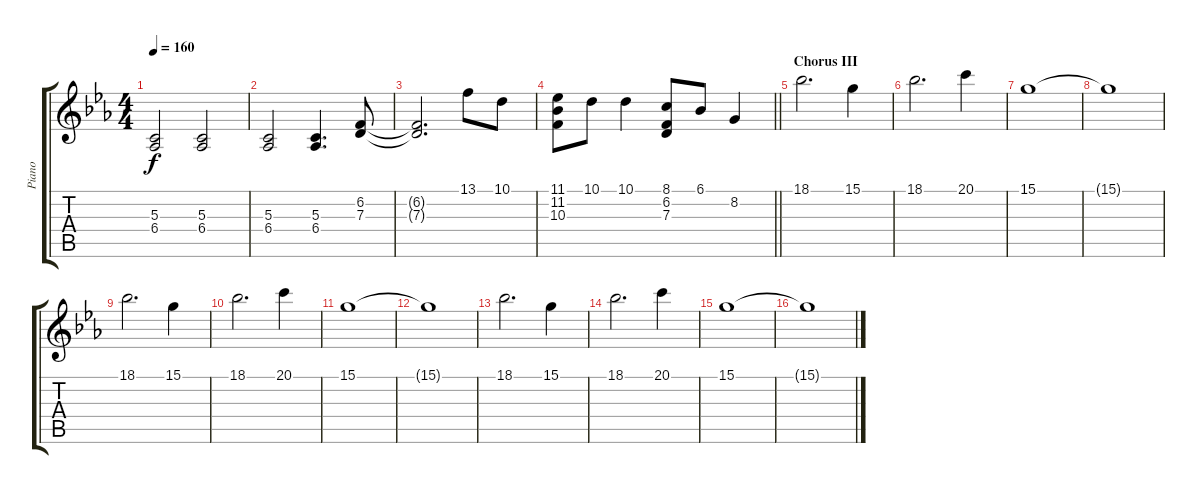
\track ("Piano" "Piano") {instrument electricgrandpiano}
\staff {score tabs}
\tuning (E4 B3 G3 D3 A2 E2) {hide}
\ts (4 4)
\tempo 160
\clef g2
\ks eb
(5.3 6.4).2{dy f} (5.3 6.4).2 |
(5.3 6.4).2 (5.3 6.4).4{d} (6.2 7.3).8 |
(6.2{t} 7.3{t}).2{d} 13.1.8 10.1.8 |
\barLineRight lightlight
(11.1 11.2 10.3).8 10.1.8 10.1.4 (8.1 6.2 7.3).8 6.1.8 8.2.4 |
\section ("" "Chorus III")
18.1.2{d} 15.1.4 |
18.1.2{d} 20.1.4 |
15.1.1 |
15.1{t}.1 |
18.1.2{d} 15.1.4 |
18.1.2{d} 20.1.4 |
15.1.1 |
15.1{t}.1 |
18.1.2{d} 15.1.4 |
18.1.2{d} 20.1.4 |
15.1.1 |
15.1{t}.1
